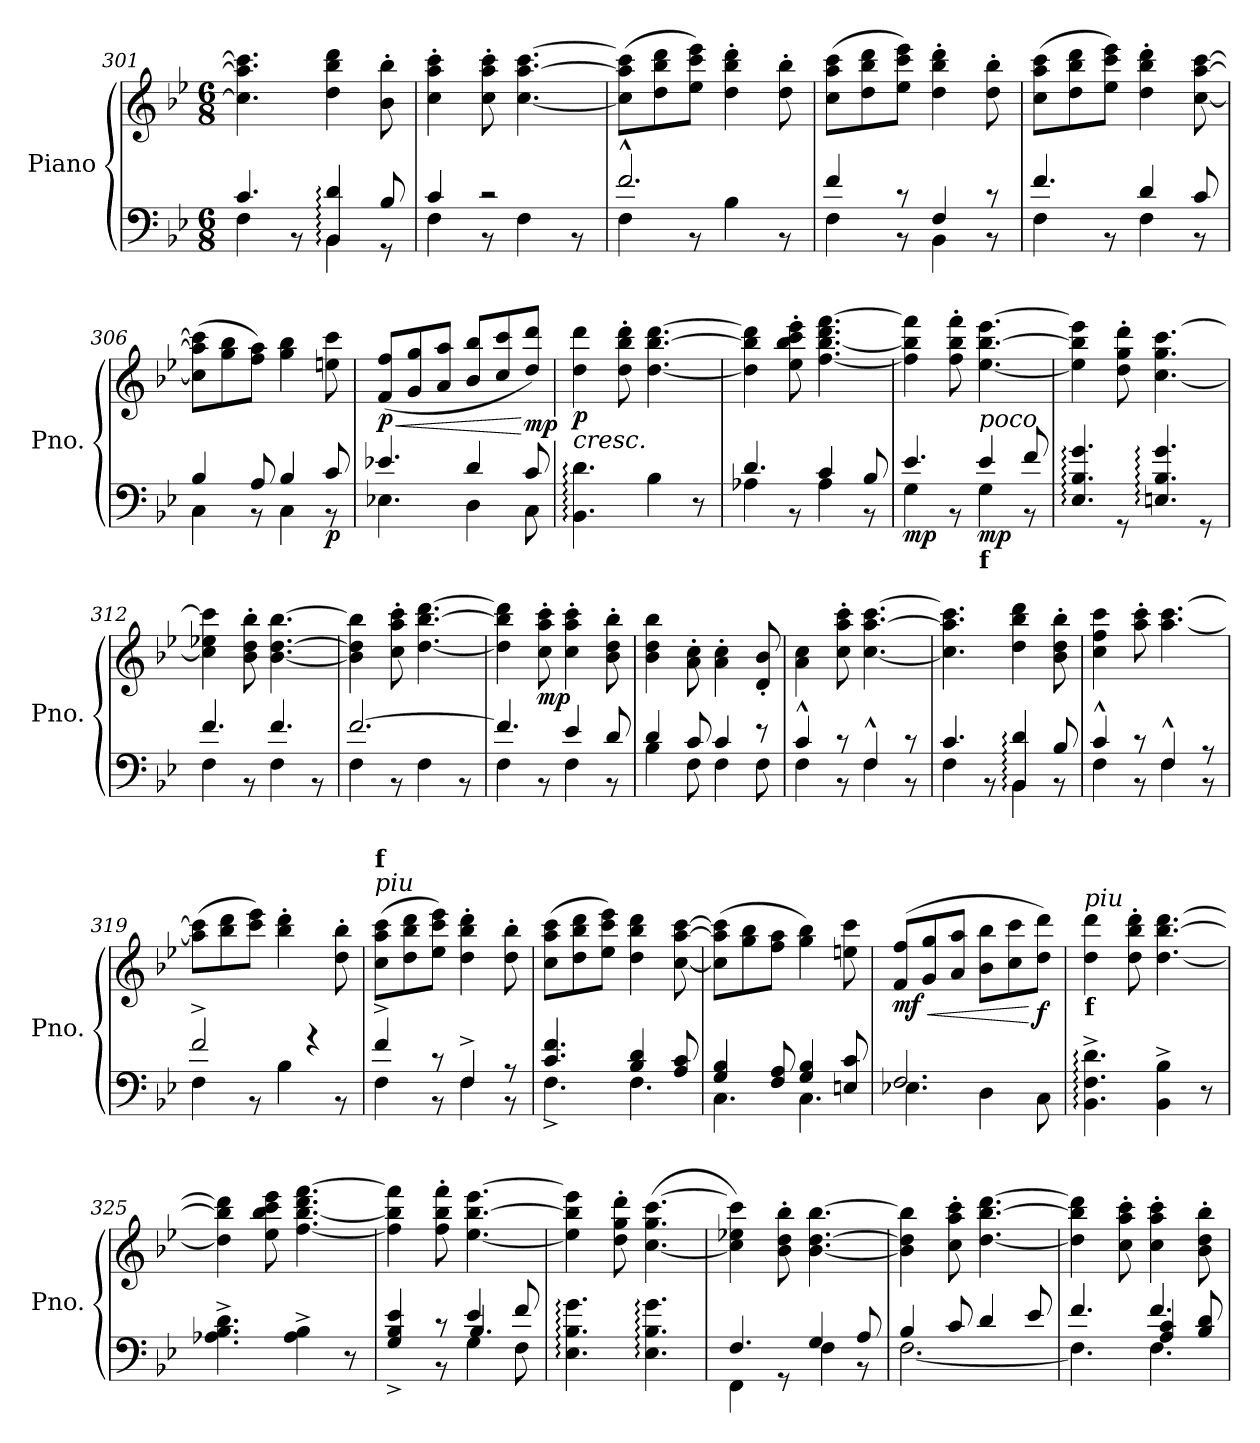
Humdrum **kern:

**kern	**kern	**dynam
*part1	*part1	*part1
*staff2	*staff1	*staff1/2
*I"Piano	*	*
*I'Pno.	*	*
*clefF4	*clefG2	*
*k[b-e-]	*k[b-e-]	*
*M6/8	*M6/8	*
=301	=301	=301
*^	*	*
4.c/	4F\	4.cc\] 4.aa\] 4.ccc\]	.
.	8r	.	.
4BB-/: 4d/:	4BB-\	4dd\ 4bb-\ 4ddd\	.
8B-/	8r	8b-\' 8bb-\'	.
!!LO:LB:g=z
=302	=302	=302	=302
4c/	4F\	4cc\' 4aa\' 4ccc\'	.
2r	8r	8cc\' 8aa\' 8ccc\'	.
.	4F\	[4.cc\ [4.aa\ [4.ccc\	.
.	8r	.	.
=303	=303	=303	=303
2.f^^/	4F\	(8cc\] 8aa\] 8ccc\]L	.
.	.	8dd\ 8bb-\ 8ddd\	.
.	8r	8ee-\ 8ccc\ 8eee-\J)	.
.	4B-\	4dd\' 4bb-\' 4ddd\'	.
.	8r	8dd\' 8bb-\'	.
=304	=304	=304	=304
4f/	4F\	(8cc\ 8aa\ 8ccc\L	.
.	.	8dd\ 8bb-\ 8ddd\	.
8r	8r	8ee-\ 8ccc\ 8eee-\J)	.
4F/	4BB-\	4dd\' 4bb-\' 4ddd\'	.
8r	8r	8dd\' 8bb-\'	.
=305	=305	=305	=305
4.f/	4F\	(8cc\ 8aa\ 8ccc\L	.
.	.	8dd\ 8bb-\ 8ddd\	.
.	8r	8ee-\ 8ccc\ 8eee-\J)	.
4d/	4F\	4dd\' 4bb-\' 4ddd\'	.
8c/	8r	[8cc\ [8aa\ [8ccc\	.
=306	=306	=306	=306
4B-/	4C\	(8cc\] 8aa\] 8ccc\]L	.
.	.	8gg\ 8bb-\	.
8A/	8r	8ff\ 8aa\J)	.
4B-/	4C\	4gg\ 4bb-\	.
!	!	!	!LO:DY:b=2
8c/	8r	8een\ 8ccc\	p
!!LO:PB:g=z
=307	=307	=307	=307
!	!	!	!LO:HP:b
!	!	!	!LO:DY:n=1:b
4.e-X/	4.E-X\	(>8f/ 8ff/L	< p
.	.	8g/ 8gg/	.
.	.	8a/ 8aa/J	.
4d/	4D\	8b-/ 8bb-/L	.
.	.	8cc/ 8ccc/	.
!	!	!	!LO:DY:n=2:b
8c/	8C\	8dd/ 8ddd/J)	[ mp
=308	=308	=308	=308
!	!	!	!LO:HP:b
!	!	!	!LO:DY:n=1:b
*v	*v	*	*
4.BB-\: 4.d\:	4dd\ 4ddd\	< p
.	8dd\' 8bb-\' 8ddd\'	.
4B-\	[4.dd\ [4.bb-\ [4.ddd\	.
8r	.	.
=309	=309	=309
*^	*	*
4.d/	4A-X\	4dd\] 4bb-\] 4ddd\]	.
.	8r	8ee-\' 8bb-\' 8ccc\' 8eee-\'	.
4c/	4A-\	[4.ff\ [4.bb-\ 4.ddd\ [4.fff\	.
8B-/	8r	.	.
=310	=310	=310	=310
!	!	!	!LO:DY:b=2
4.e-/	4G\	4ff\] 4bb-\] 4fff\]	mp
.	8r	8ff\' 8bb-\' 8fff\'	[
!LO:TX:a:i:t=poco	!	!	!
!LO:TX:b:B:t=f	!	!	!
!	!	!	!LO:DY:b=2
4e-/	4G\	[4.ee-\ [4.bb-\ [4.eee-\	mp
8f/	8r	.	.
=311	=311	=311	=311
4.E-/: 4.B-/: 4.g/:	4ryy	4ee-\] 4bb-\] 4eee-\]	.
.	8r	8dd\' 8gg\' 8ddd\'	.
4.En/: 4.B-/: 4.g/:	4ryy	[4.cc\ 4.gg\ [4.ccc\	.
.	8r	.	.
=312	=312	=312	=312
4.f/	4F\	4cc\] 4ee-X\ 4ccc\]	.
.	8r	8b-\' 8dd\' 8bb-\'	.
4.f/	4F\	[4.b-\ [4.dd\ [4.bb-\	.
.	8r	.	.
!!LO:LB:g=z
=313	=313	=313	=313
[2.f/	4F\	4b-\] 4dd\] 4bb-\]	.
.	8r	8cc\' 8aa\' 8ccc\'	.
.	4F\	[4.dd\ [4.bb-\ [4.ddd\	.
.	8r	.	.
=314	=314	=314	=314
4.f/]	4F\	4dd\] 4bb-\] 4ddd\]	.
!	!	!	!LO:DY:b
.	8r	8cc\' 8aa\' 8ccc\'	mp
4e-/	4F\	4cc\' 4aa\' 4ccc\'	.
8d/	8r	8b-\' 8dd\' 8bb-\'	.
=315	=315	=315	=315
4d/	4B-\	4b-\ 4dd\ 4bb-\	.
8c/	8F\	8a\' 8cc\'	.
4c/	4F\	4a\' 4cc\'	.
8r	8F\	8d/' 8b-/'	.
=316	=316	=316	=316
4c^^/	4F\	4a\ 4cc\	.
8r	8r	8cc\' 8aa\' 8ccc\'	.
4F^^/	4F\	[4.cc\ [4.aa\ [4.ccc\	.
8r	8r	.	.
=317	=317	=317	=317
4.c/	4F\	4.cc\] 4.aa\] 4.ccc\]	.
.	8r	.	.
4BB-/: 4d/:	4BB-\	4dd\ 4bb-\ 4ddd\	.
8B-/	8r	8b-\' 8dd\' 8bb-\'	.
=318	=318	=318	=318
4c^^/	4F\	4cc\ 4ff\ 4ccc\	.
8r	8r	8aa\' 8ccc\'	.
4F^^/	4F\	[4.aa\ [4.ccc\	.
8r	8r	.	.
!!LO:LB:g=z
=319	=319	=319	=319
2f^/	4F\	(8aa\] 8ccc\]L	.
.	.	8bb-\ 8ddd\	.
.	8r	8ccc\ 8eee-\J)	.
.	4B-\	4bb-\' 4ddd\'	.
4r	.	.	.
.	8r	8dd\' 8bb-\'	.
=320	=320	=320	=320
!	!	!LO:TX:a:i:t=piu	!
!	!	!LO:TX:a:B:t=f	!
4f^/	4F\	(8cc\ 8aa\ 8ccc\L	.
.	.	8dd\ 8bb-\ 8ddd\	.
8r	8r	8ee-\ 8ccc\ 8eee-\J)	.
4F^/	4F\	4dd\' 4bb-\' 4ddd\'	.
8r	8r	8dd\' 8bb-\'	.
=321	=321	=321	=321
4.F\	4.c/^ 4.f/^	(8cc\ 8aa\ 8ccc\L	.
.	.	8dd\ 8bb-\ 8ddd\	.
.	.	8ee-\ 8ccc\ 8eee-\J)	.
4B-/ 4d/	4.F\	4dd\ 4bb-\ 4ddd\	.
8A/ 8c/	.	[8cc\ [8aa\ [8ccc\	.
=322	=322	=322	=322
4G/ 4B-/	4.C\	(8cc\] 8aa\] 8ccc\]L	.
.	.	8gg\ 8bb-\	.
8F/ 8A/	.	8ff\ 8aa\J	.
4G/ 4B-/	4.C\	4gg\ 4bb-\)	.
8En/ 8c/	.	8een\ 8ccc\	.
=323	=323	=323	=323
!	!	!	!LO:HP:b
!	!	!	!LO:DY:n=1:b
2.F/	4.E-X\	(8f/ 8ff/L	< mf
.	.	8g/ 8gg/	.
.	.	8a/ 8aa/J	.
.	4D\	8b-\ 8bb-\L	.
.	.	8cc\ 8ccc\	.
!	!	!	!LO:DY:n=2:b
.	8C\	8dd\ 8ddd\J)	[ f
!!LO:LB:g=z
=324	=324	=324	=324
!	!	!LO:TX:a:i:t=piu	!
!	!	!LO:TX:b:B:t=f	!
*v	*v	*	*
4.BB-\:^ 4.F\:^ 4.d\:^	4dd\ 4ddd\	.
.	8dd\' 8bb-\' 8ddd\'	.
4BB-\^ 4B-\^	[4.dd\ [4.bb-\ [4.ddd\	.
8r	.	.
=325	=325	=325
4.A-X\^ 4.B-\^ 4.d\^	4dd\] 4bb-\] 4ddd\]	.
.	8ee-\ 8bb-\ 8ccc\ 8eee-\	.
4A-\^ 4B-\^	[4.ff\ [4.bb-\ 4.ddd\ [4.fff\	.
8r	.	.
=326	=326	=326
*^	*	*
*	*^	*	*
4G/^ 4B-/^ 4e-/^	4ryy	4.ryy	4ff\] 4bb-\] 4fff\]	.
8r	8r	.	8ff\' 8bb-\' 8fff\'	.
4e-/	4G\	4.B-/	[4.ee-\ [4.bb-\ [4.eee-\	.
8f/	8F\	.	.	.
*v	*v	*v	*	*
=327	=327	=327
4.E-\: 4.B-\: 4.g\:	4ee-\] 4bb-\] 4eee-\]	.
.	8dd\' 8gg\' 8ddd\'	.
4.E-\: 4.B-\: 4.g\:	([4.cc\ 4.gg\ [4.ccc\	.
=328	=328	=328
*^	*	*
4.F/	4FF\	4cc\] 4ee-X\ 4ccc\])	.
.	8r	8b-\' 8dd\' 8bb-\'	.
4G/	4F\	[4.b-\ [4.dd\ [4.bb-\	.
8A/	8r	.	.
=329	=329	=329	=329
4B-/	[2.F\	4b-\] 4dd\] 4bb-\]	.
8c/	.	8cc\' 8aa\' 8ccc\'	.
4d/	.	[4.dd\ [4.bb-\ [4.ddd\	.
8e-/	.	.	.
!!LO:LB:g=z
=330	=330	=330	=330
*	*^	*	*
4.f/	4.F\]	4.ryy	4dd\] 4bb-\] 4ddd\]	.
.	.	.	8cc\' 8aa\' 8ccc\'	.
4.f/	4.F\	4A/ 4c/	4cc\' 4aa\' 4ccc\'	.
.	.	8B-/ 8d/	8b-\' 8dd\' 8bb-\'	.
*v	*v	*v	*	*
=	=	=
*-	*-	*-
